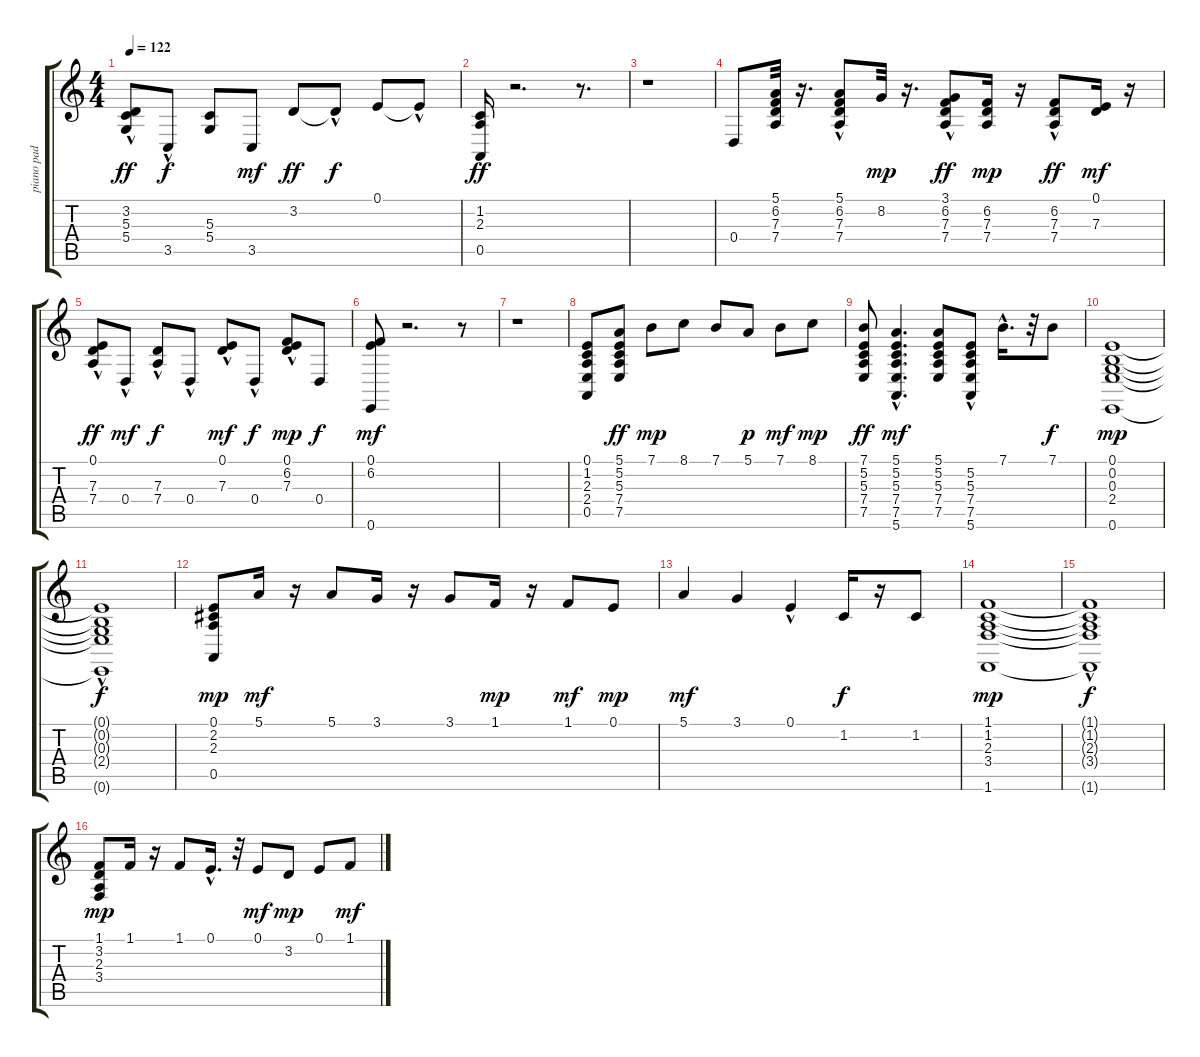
\track ("piano pad & Melody" "piano pad ") {instrument acousticgrandpiano}
\staff {score tabs}
\tuning (E4 B3 G3 D3 A2 E2) {hide}
\ts (4 4)
\tempo 122
\clef g2
\ks c
(3.2 5.3 5.4{hac}).8{dy ff} 3.5{hac}.8{dy f} (5.3 5.4).8 3.5.8{dy mf} 3.2.8{dy ff} 3.2{hac t}.8{dy f} 0.1.8 0.1{hac t}.8 |
(1.2 2.3 0.5).16{dy ff} r.2{d} r.8{d} |
r.1 |
0.4.8 (5.1 6.2 7.3 7.4).32 r.16{d} (5.1 6.2{hac} 7.3 7.4).8 8.2.32{dy mp} r.16{d} (3.1 6.2 7.3{hac} 7.4{hac}).8{dy ff} (6.2 7.3 7.4).16{dy mp} r.16 (6.2 7.3{hac} 7.4{hac}).8{dy ff} (0.1 7.3).16{dy mf} r.16 |
(0.1 7.3 7.4{hac}).8{dy ff} 0.4{hac}.8{dy mf} (7.3{hac} 7.4).8{dy f} 0.4{hac}.8 (0.1{hac} 7.3{hac}).8{dy mf} 0.4{hac}.8{dy f} (0.1 6.2{hac} 7.3).8{dy mp} 0.4.8{dy f} |
(0.1 6.2 0.6).8{dy mf} r.2{d} r.8 |
r.1 |
(0.1 1.2 2.3 2.4 0.5).8 (5.1 5.2 5.3 7.4 7.5).8{dy ff} 7.1.8{dy mp} 8.1.8 7.1.8 5.1.8{dy p} 7.1.8{dy mf} 8.1.8{dy mp} |
(7.1 5.2 5.3 7.4 7.5).8{dy ff} (5.1 5.2{hac} 5.3 7.4 7.5 5.6{hac}).4{d dy mf} (5.1 5.2 5.3 7.4 7.5).8 (5.2{hac} 5.3 7.4 7.5 5.6{hac}).8 7.1{hac}.16{d} r.32 7.1.8{dy f} |
(0.1 0.2 0.3 2.4 0.6).1{dy mp} |
(0.1{hac t} 0.2{hac t} 0.3{hac t} 2.4{t} 0.6{t}).1{dy f} |
(0.1 2.2 2.3 0.5).8{dy mp} 5.1.16{dy mf} r.16 5.1.8 3.1.16 r.16 3.1.8 1.1.16{dy mp} r.16 1.1.8{dy mf} 0.1.8{dy mp} |
5.1.4{dy mf} 3.1.4 0.1{hac}.4 1.2.16{dy f} r.16 1.2.8 |
(1.1 1.2 2.3 3.4 1.6).1{dy mp} |
(1.1{hac t} 1.2{hac t} 2.3{hac t} 3.4{hac t} 1.6{t}).1{dy f} |
(1.1 3.2 2.3 3.4).8{dy mp} 1.1.16 r.16 1.1.8 0.1{hac}.16{d} r.32 0.1.8{dy mf} 3.2.8{dy mp} 0.1.8 1.1.8{dy mf}
